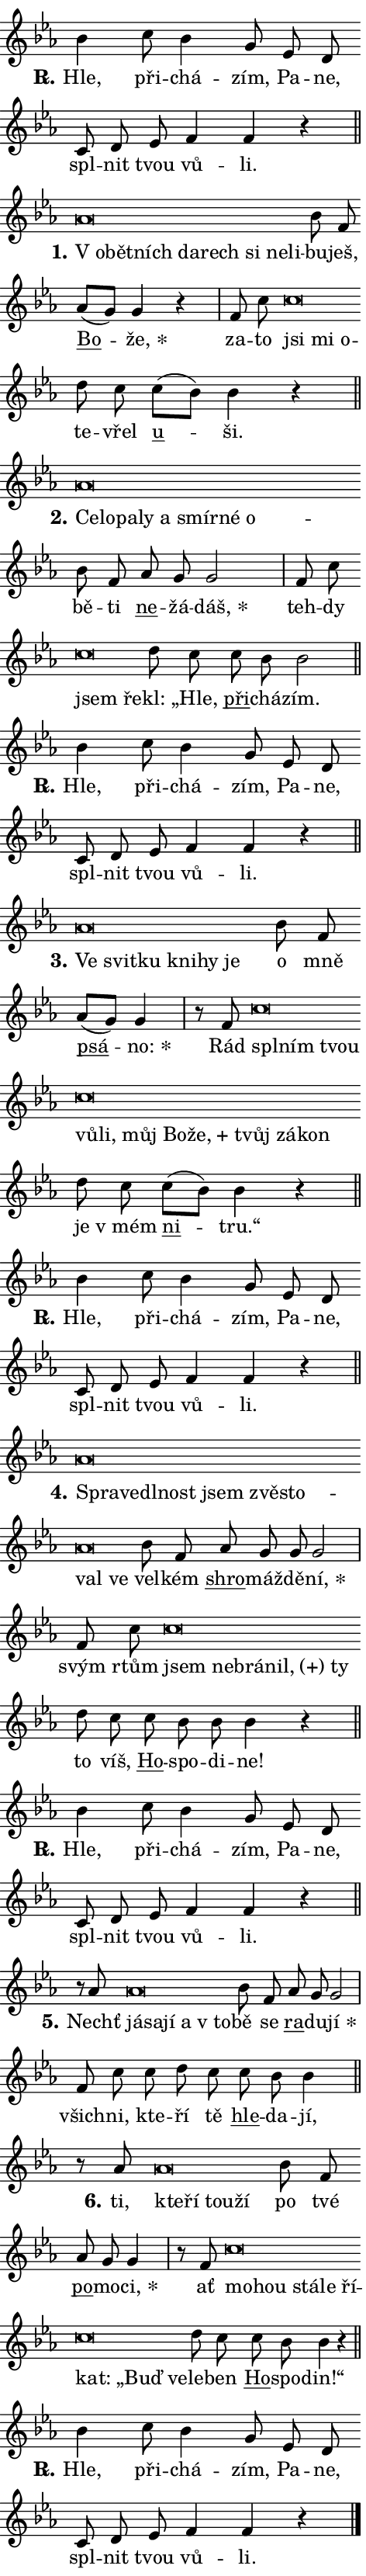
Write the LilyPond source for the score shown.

\version "2.24.0"
\header { tagline = "" }
\paper {
  indent = 0\cm
  top-margin = 0\cm
  right-margin = 0.13\cm % to fit lyric hyphens
  bottom-margin = 0\cm
  left-margin = 0\cm
  paper-width = 8\cm
  page-breaking = #ly:one-page-breaking
  system-system-spacing.basic-distance = #11
  score-system-spacing.basic-distance = #11
  ragged-last = ##f
}


%% Author: Thomas Morley
%% https://lists.gnu.org/archive/html/lilypond-user/2020-05/msg00002.html
#(define (line-position grob)
"Returns position of @var[grob} in current system:
   @code{'start}, if at first time-step
   @code{'end}, if at last time-step
   @code{'middle} otherwise
"
  (let* ((col (ly:item-get-column grob))
         (ln (ly:grob-object col 'left-neighbor))
         (rn (ly:grob-object col 'right-neighbor))
         (col-to-check-left (if (ly:grob? ln) ln col))
         (col-to-check-right (if (ly:grob? rn) rn col))
         (break-dir-left
           (and
             (ly:grob-property col-to-check-left 'non-musical #f)
             (ly:item-break-dir col-to-check-left)))
         (break-dir-right
           (and
             (ly:grob-property col-to-check-right 'non-musical #f)
             (ly:item-break-dir col-to-check-right))))
        (cond ((eqv? 1 break-dir-left) 'start)
              ((eqv? -1 break-dir-right) 'end)
              (else 'middle))))

#(define (tranparent-at-line-position vctor)
  (lambda (grob)
  "Relying on @code{line-position} select the relevant enry from @var{vctor}.
Used to determine transparency,"
    (case (line-position grob)
      ((end) (not (vector-ref vctor 0)))
      ((middle) (not (vector-ref vctor 1)))
      ((start) (not (vector-ref vctor 2))))))

noteHeadBreakVisibility =
#(define-music-function (break-visibility)(vector?)
"Makes @code{NoteHead}s transparent relying on @var{break-visibility}"
#{
  \override NoteHead.transparent =
    #(tranparent-at-line-position break-visibility)
#})

#(define delete-ledgers-for-transparent-note-heads
  (lambda (grob)
    "Reads whether a @code{NoteHead} is transparent.
If so this @code{NoteHead} is removed from @code{'note-heads} from
@var{grob}, which is supposed to be @code{LedgerLineSpanner}.
As a result ledgers are not printed for this @code{NoteHead}"
    (let* ((nhds-array (ly:grob-object grob 'note-heads))
           (nhds-list
             (if (ly:grob-array? nhds-array)
                 (ly:grob-array->list nhds-array)
                 '()))
           ;; Relies on the transparent-property being done before
           ;; Staff.LedgerLineSpanner.after-line-breaking is executed.
           ;; This is fragile ...
           (to-keep
             (remove
               (lambda (nhd)
                 (ly:grob-property nhd 'transparent #f))
               nhds-list)))
      ;; TODO find a better method to iterate over grob-arrays, similiar
      ;; to filter/remove etc for lists
      ;; For now rebuilt from scratch
      (set! (ly:grob-object grob 'note-heads)  '())
      (for-each
        (lambda (nhd)
          (ly:pointer-group-interface::add-grob grob 'note-heads nhd))
        to-keep))))

squashNotes = {
  \override NoteHead.X-extent = #'(-0.2 . 0.2)
  \override NoteHead.Y-extent = #'(-0.75 . 0)
  \override NoteHead.stencil =
    #(lambda (grob)
       (let ((pos (ly:grob-property grob 'staff-position)))
         (begin
           (if (< pos -7) (display "ERROR: Lower brevis then expected\n") (display ""))
           (if (<= pos -6) ly:text-interface::print ly:note-head::print))))
}
unSquashNotes = {
  \revert NoteHead.X-extent
  \revert NoteHead.Y-extent
  \revert NoteHead.stencil
}

hideNotes = \noteHeadBreakVisibility #begin-of-line-visible
unHideNotes = \noteHeadBreakVisibility #all-visible

% work-around for resetting accidentals
% https://lilypond.org/doc/v2.23/Documentation/notation/displaying-rhythms#unmetered-music
cadenzaMeasure = {
  \cadenzaOff
  \partial 1024 s1024
  \cadenzaOn
}

#(define-markup-command (accent layout props text) (markup?)
  "Underline accented syllable"
  (interpret-markup layout props
    #{\markup \override #'(offset . 4.3) \underline { #text }#}))

responsum = \markup \concat {
  "R" \hspace #-1.05 \path #0.1 #'((moveto 0 0.07) (lineto 0.9 0.8)) \hspace #0.05 "."
}

spaceSize = #0.6828661417322834 % exact space size for TeX Gyre Schola

\layout {
  \context {
    \Staff
    \remove "Time_signature_engraver"
    \override LedgerLineSpanner.after-line-breaking = #delete-ledgers-for-transparent-note-heads
  }
  \context {
    \Lyrics {
      \override LyricSpace.minimum-distance = \spaceSize
      \override LyricText.font-name = #"TeX Gyre Schola"
      \override LyricText.font-size = 1
      \override StanzaNumber.font-name = #"TeX Gyre Schola Bold"
      \override StanzaNumber.font-size = 1
    }
  }
  \context {
    \Score 
    \override NoteHead.text =
      #(lambda (grob) 
        (let ((pos (ly:grob-property grob 'staff-position)))
          #{\markup {
            \combine
              \halign #-0.55 \raise #(if (= pos -6) 0 0.5) \override #'(thickness . 2) \draw-line #'(3.2 . 0)
              \musicglyph "noteheads.sM1"
          }#}))
  }
}

% magnetic-lyrics.ily
%
%   written by
%     Jean Abou Samra <jean@abou-samra.fr>
%     Werner Lemberg <wl@gnu.org>
%
%   adapted by
%     Jiri Hon <jiri.hon@gmail.com>
%
% Version 2022-Apr-15

% https://www.mail-archive.com/lilypond-user@gnu.org/msg149350.html

#(define (Left_hyphen_pointer_engraver context)
   "Collect syllable-hyphen-syllable occurrences in lyrics and store
them in properties.  This engraver only looks to the left.  For
example, if the lyrics input is @code{foo -- bar}, it does the
following.

@itemize @bullet
@item
Set the @code{text} property of the @code{LyricHyphen} grob between
@q{foo} and @q{bar} to @code{foo}.

@item
Set the @code{left-hyphen} property of the @code{LyricText} grob with
text @q{foo} to the @code{LyricHyphen} grob between @q{foo} and
@q{bar}.
@end itemize

Use this auxiliary engraver in combination with the
@code{lyric-@/text::@/apply-@/magnetic-@/offset!} hook."
   (let ((hyphen #f)
         (text #f))
     (make-engraver
      (acknowledgers
       ((lyric-syllable-interface engraver grob source-engraver)
        (set! text grob)))
      (end-acknowledgers
       ((lyric-hyphen-interface engraver grob source-engraver)
        ;(when (not (grob::has-interface grob 'lyric-space-interface))
          (set! hyphen grob)));)
      ((stop-translation-timestep engraver)
       (when (and text hyphen)
         (ly:grob-set-object! text 'left-hyphen hyphen))
       (set! text #f)
       (set! hyphen #f)))))

#(define (lyric-text::apply-magnetic-offset! grob)
   "If the space between two syllables is less than the value in
property @code{LyricText@/.details@/.squash-threshold}, move the right
syllable to the left so that it gets concatenated with the left
syllable.

Use this function as a hook for
@code{LyricText@/.after-@/line-@/breaking} if the
@code{Left_@/hyphen_@/pointer_@/engraver} is active."
   (let ((hyphen (ly:grob-object grob 'left-hyphen #f)))
     (when hyphen
       (let ((left-text (ly:spanner-bound hyphen LEFT)))
         (when (grob::has-interface left-text 'lyric-syllable-interface)
           (let* ((common (ly:grob-common-refpoint grob left-text X))
                  (this-x-ext (ly:grob-extent grob common X))
                  (left-x-ext
                   (begin
                     ;; Trigger magnetism for left-text.
                     (ly:grob-property left-text 'after-line-breaking)
                     (ly:grob-extent left-text common X)))
                  ;; `delta` is the gap width between two syllables.
                  (delta (- (interval-start this-x-ext)
                            (interval-end left-x-ext)))
                  (details (ly:grob-property grob 'details))
                  (threshold (assoc-get 'squash-threshold details 0.2)))
             (when (< delta threshold)
               (let* (;; We have to manipulate the input text so that
                      ;; ligatures crossing syllable boundaries are not
                      ;; disabled.  For languages based on the Latin
                      ;; script this is essentially a beautification.
                      ;; However, for non-Western scripts it can be a
                      ;; necessity.
                      (lt (ly:grob-property left-text 'text))
                      (rt (ly:grob-property grob 'text))
                      (is-space (grob::has-interface hyphen 'lyric-space-interface))
                      (space (if is-space " " ""))
                      (extra-delta (if is-space spaceSize 0))
                      ;; Append new syllable.
                      (ltrt-space (if (and (string? lt) (string? rt))
                                (string-append lt space rt)
                                (make-concat-markup (list lt space rt))))
                      ;; Right-align `ltrt` to the right side.
                      (ltrt-space-markup (grob-interpret-markup
                               grob
                               (make-translate-markup
                                (cons (interval-length this-x-ext) 0)
                                (make-right-align-markup ltrt-space)))))
                 (begin
                   ;; Don't print `left-text`.
                   (ly:grob-set-property! left-text 'stencil #f)
                   ;; Set text and stencil (which holds all collected
                   ;; syllables so far) and shift it to the left.
                   (ly:grob-set-property! grob 'text ltrt-space)
                   (ly:grob-set-property! grob 'stencil ltrt-space-markup)
                   (ly:grob-translate-axis! grob (- (- delta extra-delta)) X))))))))))


#(define (lyric-hyphen::displace-bounds-first grob)
   ;; Make very sure this callback isn't triggered too early.
   (let ((left (ly:spanner-bound grob LEFT))
         (right (ly:spanner-bound grob RIGHT)))
     (ly:grob-property left 'after-line-breaking)
     (ly:grob-property right 'after-line-breaking)
     (ly:lyric-hyphen::print grob)))

squashThreshold = #0.4

\layout {
  \context {
    \Lyrics
    \consists #Left_hyphen_pointer_engraver
    \override LyricText.after-line-breaking =
      #lyric-text::apply-magnetic-offset!
    \override LyricHyphen.stencil = #lyric-hyphen::displace-bounds-first
    \override LyricText.details.squash-threshold = \squashThreshold
    \override LyricHyphen.minimum-distance = 0
    \override LyricHyphen.minimum-length = \squashThreshold
  }
}

squashText = \override LyricText.details.squash-threshold = 9999
unSquashText = \override LyricText.details.squash-threshold = \squashThreshold

leftText = \override LyricText.self-alignment-X = #LEFT
unLeftText = \revert LyricText.self-alignment-X

starOffset = #(lambda (grob) 
                (let ((x_offset (ly:self-alignment-interface::aligned-on-x-parent grob)))
                  (if (= x_offset 0) 0 (+ x_offset 1.2))))

star = #(define-music-function (syllable)(string?)
"Append star separator at the end of a syllable"
#{
  \once \override LyricText.X-offset = #starOffset
  \lyricmode { \markup {
    #syllable
    \override #'((font-name . "TeX Gyre Schola Bold")) \hspace #0.2 \lower #0.65 \larger "*"
  } }
#})

starAccent = #(define-music-function (syllable)(string?)
"Append star separator at the end of a syllable and make accent"
#{
  \once \override LyricText.X-offset = #starOffset
  \lyricmode { \markup {
    \accent #syllable
    \override #'((font-name . "TeX Gyre Schola Bold")) \hspace #0.2 \lower #0.65 \larger "*"
  } }
#})

breath = #(define-music-function (syllable)(string?)
"Append breathing indicator at the end of a syllable"
#{
  \lyricmode { \markup { #syllable "+" } }
#})

optionalBreath = #(define-music-function (syllable)(string?)
"Append optional breathing indicator at the end of a syllable"
#{
  \lyricmode { \markup { #syllable "(+)" } }
#})


\score {
    <<
        \new Voice = "melody" { \cadenzaOn \key es \major \relative { bes'4 c8 bes4 g8 \bar "" es d \bar "" c d es \bar "" f4 f r \cadenzaMeasure \bar "||" \break } }
        \new Lyrics \lyricsto "melody" { \lyricmode { \set stanza = \responsum
Hle, při -- chá -- zím, Pa -- ne, spl -- nit tvou vů -- li. } }
    >>
    \layout {}
}

\score {
    <<
        \new Voice = "melody" { \cadenzaOn \key es \major \relative { \squashNotes as'\breve*1/16 \hideNotes \breve*1/16 \bar "" \breve*1/16 \bar "" \breve*1/16 \bar "" \breve*1/16 \bar "" \breve*1/16 \bar "" \breve*1/16 \breve*1/16 \bar "" \unHideNotes \unSquashNotes bes8 f \bar "" as[( g)] g4 r \cadenzaMeasure \bar "|" f8 c' \bar "" \squashNotes c\breve*1/16 \hideNotes \breve*1/16 \breve*1/16 \bar "" \unHideNotes \unSquashNotes d8 c \bar "" c[( bes)] bes4 r \cadenzaMeasure \bar "||" \break } }
        \new Lyrics \lyricsto "melody" { \lyricmode { \set stanza = "1."
\leftText "V o" -- \squashText bět -- ních da -- rech si ne -- li -- \unLeftText \unSquashText bu -- ješ, \markup \accent Bo -- \star že, za -- to \leftText jsi \squashText mi o -- \unLeftText \unSquashText te -- vřel \markup \accent u -- ši. } }
    >>
    \layout {}
}

\score {
    <<
        \new Voice = "melody" { \cadenzaOn \key es \major \relative { \squashNotes as'\breve*1/16 \hideNotes \breve*1/16 \bar "" \breve*1/16 \bar "" \breve*1/16 \bar "" \breve*1/16 \bar "" \breve*1/16 \bar "" \breve*1/16 \breve*1/16 \bar "" \unHideNotes \unSquashNotes bes8 f \bar "" as g g2 \cadenzaMeasure \bar "|" f8 c' \bar "" \squashNotes c\breve*1/16 \hideNotes \breve*1/16 \bar "" \unHideNotes \unSquashNotes d8 c \bar "" c bes bes2 \cadenzaMeasure \bar "||" \break } }
        \new Lyrics \lyricsto "melody" { \lyricmode { \set stanza = "2."
\leftText Ce -- \squashText lo -- pa -- ly a smír -- né o -- \unLeftText \unSquashText bě -- ti \markup \accent ne -- žá -- \star dáš, teh -- dy \leftText jsem \squashText ře -- \unLeftText \unSquashText kl: „Hle, \markup \accent při -- chá -- zím. } }
    >>
    \layout {}
}

\score {
    <<
        \new Voice = "melody" { \cadenzaOn \key es \major \relative { bes'4 c8 bes4 g8 \bar "" es d \bar "" c d es \bar "" f4 f r \cadenzaMeasure \bar "||" \break } }
        \new Lyrics \lyricsto "melody" { \lyricmode { \set stanza = \responsum
Hle, při -- chá -- zím, Pa -- ne, spl -- nit tvou vů -- li. } }
    >>
    \layout {}
}

\score {
    <<
        \new Voice = "melody" { \cadenzaOn \key es \major \relative { \squashNotes as'\breve*1/16 \hideNotes \breve*1/16 \bar "" \breve*1/16 \bar "" \breve*1/16 \bar "" \breve*1/16 \breve*1/16 \bar "" \unHideNotes \unSquashNotes bes8 f \bar "" as[( g)] g4 \cadenzaMeasure \bar "|" r8 f8 \squashNotes c'\breve*1/16 \hideNotes \breve*1/16 \bar "" \breve*1/16 \bar "" \breve*1/16 \bar "" \breve*1/16 \bar "" \breve*1/16 \bar "" \breve*1/16 \bar "" \breve*1/16 \bar "" \breve*1/16 \bar "" \breve*1/16 \breve*1/16 \bar "" \unHideNotes \unSquashNotes d8 c \bar "" c[( bes)] bes4 r \cadenzaMeasure \bar "||" \break } }
        \new Lyrics \lyricsto "melody" { \lyricmode { \set stanza = "3."
\leftText Ve \squashText svit -- ku kni -- hy je \unLeftText \unSquashText o mně \markup \accent psá -- \star no: Rád \leftText spl -- \squashText ním tvou vů -- li, můj Bo -- \breath "že," tvůj zá -- kon \unLeftText \unSquashText je "v mém" \markup \accent ni -- tru.“ } }
    >>
    \layout {}
}

\score {
    <<
        \new Voice = "melody" { \cadenzaOn \key es \major \relative { bes'4 c8 bes4 g8 \bar "" es d \bar "" c d es \bar "" f4 f r \cadenzaMeasure \bar "||" \break } }
        \new Lyrics \lyricsto "melody" { \lyricmode { \set stanza = \responsum
Hle, při -- chá -- zím, Pa -- ne, spl -- nit tvou vů -- li. } }
    >>
    \layout {}
}

\score {
    <<
        \new Voice = "melody" { \cadenzaOn \key es \major \relative { \squashNotes as'\breve*1/16 \hideNotes \breve*1/16 \bar "" \breve*1/16 \bar "" \breve*1/16 \bar "" \breve*1/16 \bar "" \breve*1/16 \bar "" \breve*1/16 \bar "" \breve*1/16 \breve*1/16 \bar "" \unHideNotes \unSquashNotes bes8 f \bar "" as g g g2 \cadenzaMeasure \bar "|" f8 c' \bar "" \squashNotes c\breve*1/16 \hideNotes \breve*1/16 \bar "" \breve*1/16 \bar "" \breve*1/16 \breve*1/16 \bar "" \unHideNotes \unSquashNotes d8 c \bar "" c bes bes bes4 r \cadenzaMeasure \bar "||" \break } }
        \new Lyrics \lyricsto "melody" { \lyricmode { \set stanza = "4."
\leftText Spra -- \squashText ve -- dl -- nost jsem zvě -- sto -- val ve \unLeftText \unSquashText vel -- kém \markup \accent shro -- máž -- dě -- \star ní, svým rtům \leftText jsem \squashText ne -- brá -- \optionalBreath nil, ty \unLeftText \unSquashText to víš, \markup \accent Ho -- spo -- di -- ne! } }
    >>
    \layout {}
}

\score {
    <<
        \new Voice = "melody" { \cadenzaOn \key es \major \relative { bes'4 c8 bes4 g8 \bar "" es d \bar "" c d es \bar "" f4 f r \cadenzaMeasure \bar "||" \break } }
        \new Lyrics \lyricsto "melody" { \lyricmode { \set stanza = \responsum
Hle, při -- chá -- zím, Pa -- ne, spl -- nit tvou vů -- li. } }
    >>
    \layout {}
}

\score {
    <<
        \new Voice = "melody" { \cadenzaOn \key es \major \relative { r8 as'8 \squashNotes as\breve*1/16 \hideNotes \breve*1/16 \bar "" \breve*1/16 \bar "" \breve*1/16 \breve*1/16 \bar "" \unHideNotes \unSquashNotes bes8 f \bar "" as g g2 \cadenzaMeasure \bar "|" f8 c' \bar "" c d8 c \bar "" c bes bes4 \cadenzaMeasure \bar "||" \break } }
        \new Lyrics \lyricsto "melody" { \lyricmode { \set stanza = "5."
Nechť \leftText já -- \squashText sa -- jí a "v to" -- \unLeftText \unSquashText bě se \markup \accent ra -- du -- \star jí všich -- ni, kte -- ří tě \markup \accent hle -- da -- jí, } }
    >>
    \layout {}
}

\score {
    <<
        \new Voice = "melody" { \cadenzaOn \key es \major \relative { r8 as'8 \squashNotes as\breve*1/16 \hideNotes \breve*1/16 \bar "" \breve*1/16 \breve*1/16 \bar "" \unHideNotes \unSquashNotes bes8 f \bar "" as g g4 \cadenzaMeasure \bar "|" r8 f8 \squashNotes c'\breve*1/16 \hideNotes \breve*1/16 \bar "" \breve*1/16 \bar "" \breve*1/16 \bar "" \breve*1/16 \bar "" \breve*1/16 \bar "" \breve*1/16 \breve*1/16 \bar "" \unHideNotes \unSquashNotes d8 c \bar "" c bes bes4 r \cadenzaMeasure \bar "||" \break } }
        \new Lyrics \lyricsto "melody" { \lyricmode { \set stanza = "6."
ti, \leftText kte -- \squashText ří tou -- ží \unLeftText \unSquashText po tvé \markup \accent po -- mo -- \star ci, ať \leftText mo -- \squashText hou stá -- le ří -- kat: „Buď ve -- \unLeftText \unSquashText le -- ben \markup \accent Ho -- spo -- din!“ } }
    >>
    \layout {}
}

\score {
    <<
        \new Voice = "melody" { \cadenzaOn \key es \major \relative { bes'4 c8 bes4 g8 \bar "" es d \bar "" c d es \bar "" f4 f r \cadenzaMeasure \bar "||" \break } \bar "|." }
        \new Lyrics \lyricsto "melody" { \lyricmode { \set stanza = \responsum
Hle, při -- chá -- zím, Pa -- ne, spl -- nit tvou vů -- li. } }
    >>
    \layout {}
}
